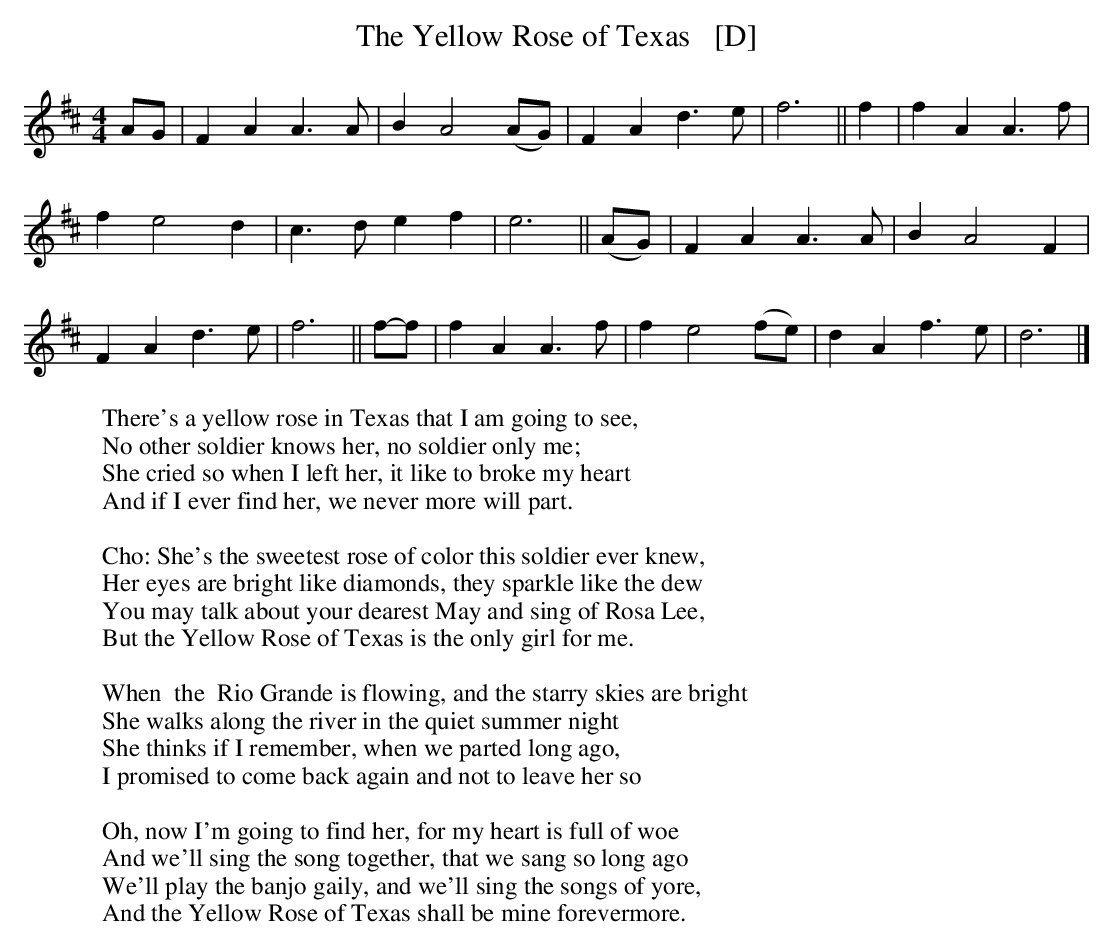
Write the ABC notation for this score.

X:1
T: The Yellow Rose of Texas   [D]
M: 4/4
L: 1/4
K: D
A/2G/2 | F A A>A | B A2 (A/2G/2) | F A d>e | f3 || f | f A A>f |
f e2 d | c>d e f | e3 || (A/2G/2) | F A A>A | B A2 F |
F A d>e | f3 || f/-f/ | f A A>f | f e2 (f/2e/2) | d A f>e | d3 |]
W:There's a yellow rose in Texas that I am going to see,
W:No other soldier knows her, no soldier only me;
W:She cried so when I left her, it like to broke my heart
W:And if I ever find her, we never more will part.
W:
W:Cho: She's the sweetest rose of color this soldier ever knew,
W:     Her eyes are bright like diamonds, they sparkle like the dew
W:     You may talk about your dearest May and sing of Rosa Lee,
W:     But the Yellow Rose of Texas is the only girl for me.
W:
W:When  the  Rio Grande is flowing, and the starry skies are bright
W:She walks along the river in the quiet summer night
W:She thinks if I remember, when we parted long ago,
W:I promised to come back again and not to leave her so
W:
W:Oh, now I'm going to find her, for my heart is full of woe
W:And we'll sing the song together, that we sang so long ago
W:We'll play the banjo gaily, and we'll sing the songs of yore,
W:And the Yellow Rose of Texas shall be mine forevermore.
